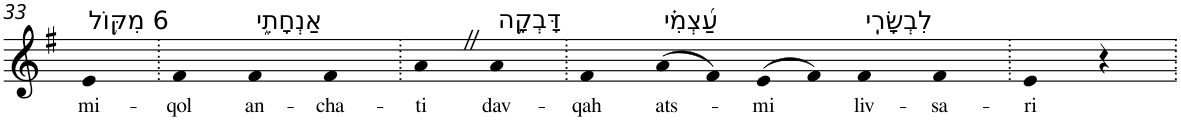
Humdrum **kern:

**kern	**text
*part1	*part1
*staff1	*staff1
*I"Piano	*
*I'Pno	*
!!LO:PB:g=z
*clefG2	*
*k[f#]	*
*G:	*
=33	=33
!LO:TX:a:t=6 מִקּ֥וֹל	!
!	!LO:LY:b
4e	mi-
=34.	=34.
!	!LO:LY:b
4f#	-qol
!LO:TX:a:t=אַנְחָתִ֑י	!
!	!LO:LY:b
4f#	an-
!	!LO:LY:b
4f#	-cha-
=35.	=35.
!	!LO:LY:b
4aZ	-ti
!LO:TX:a:t=דָּבְקָ֥ה	!
!	!LO:LY:b
4a	dav-
=36.	=36.
!	!LO:LY:b
4f#	-qah
!LO:TX:a:t=עַ֝צְמִ֗י	!
!	!LO:LY:b
(>8a	ats-
8f#)	.
!	!LO:LY:b
(>8e	-mi
8f#)	.
!LO:TX:a:t=לִבְשָׂרִֽי	!
!	!LO:LY:b
4f#	liv-
!	!LO:LY:b
4f#	-sa-
=37.	=37.
!	!LO:LY:b
4e	-ri
4r	.
=.	=.
*-	*-
